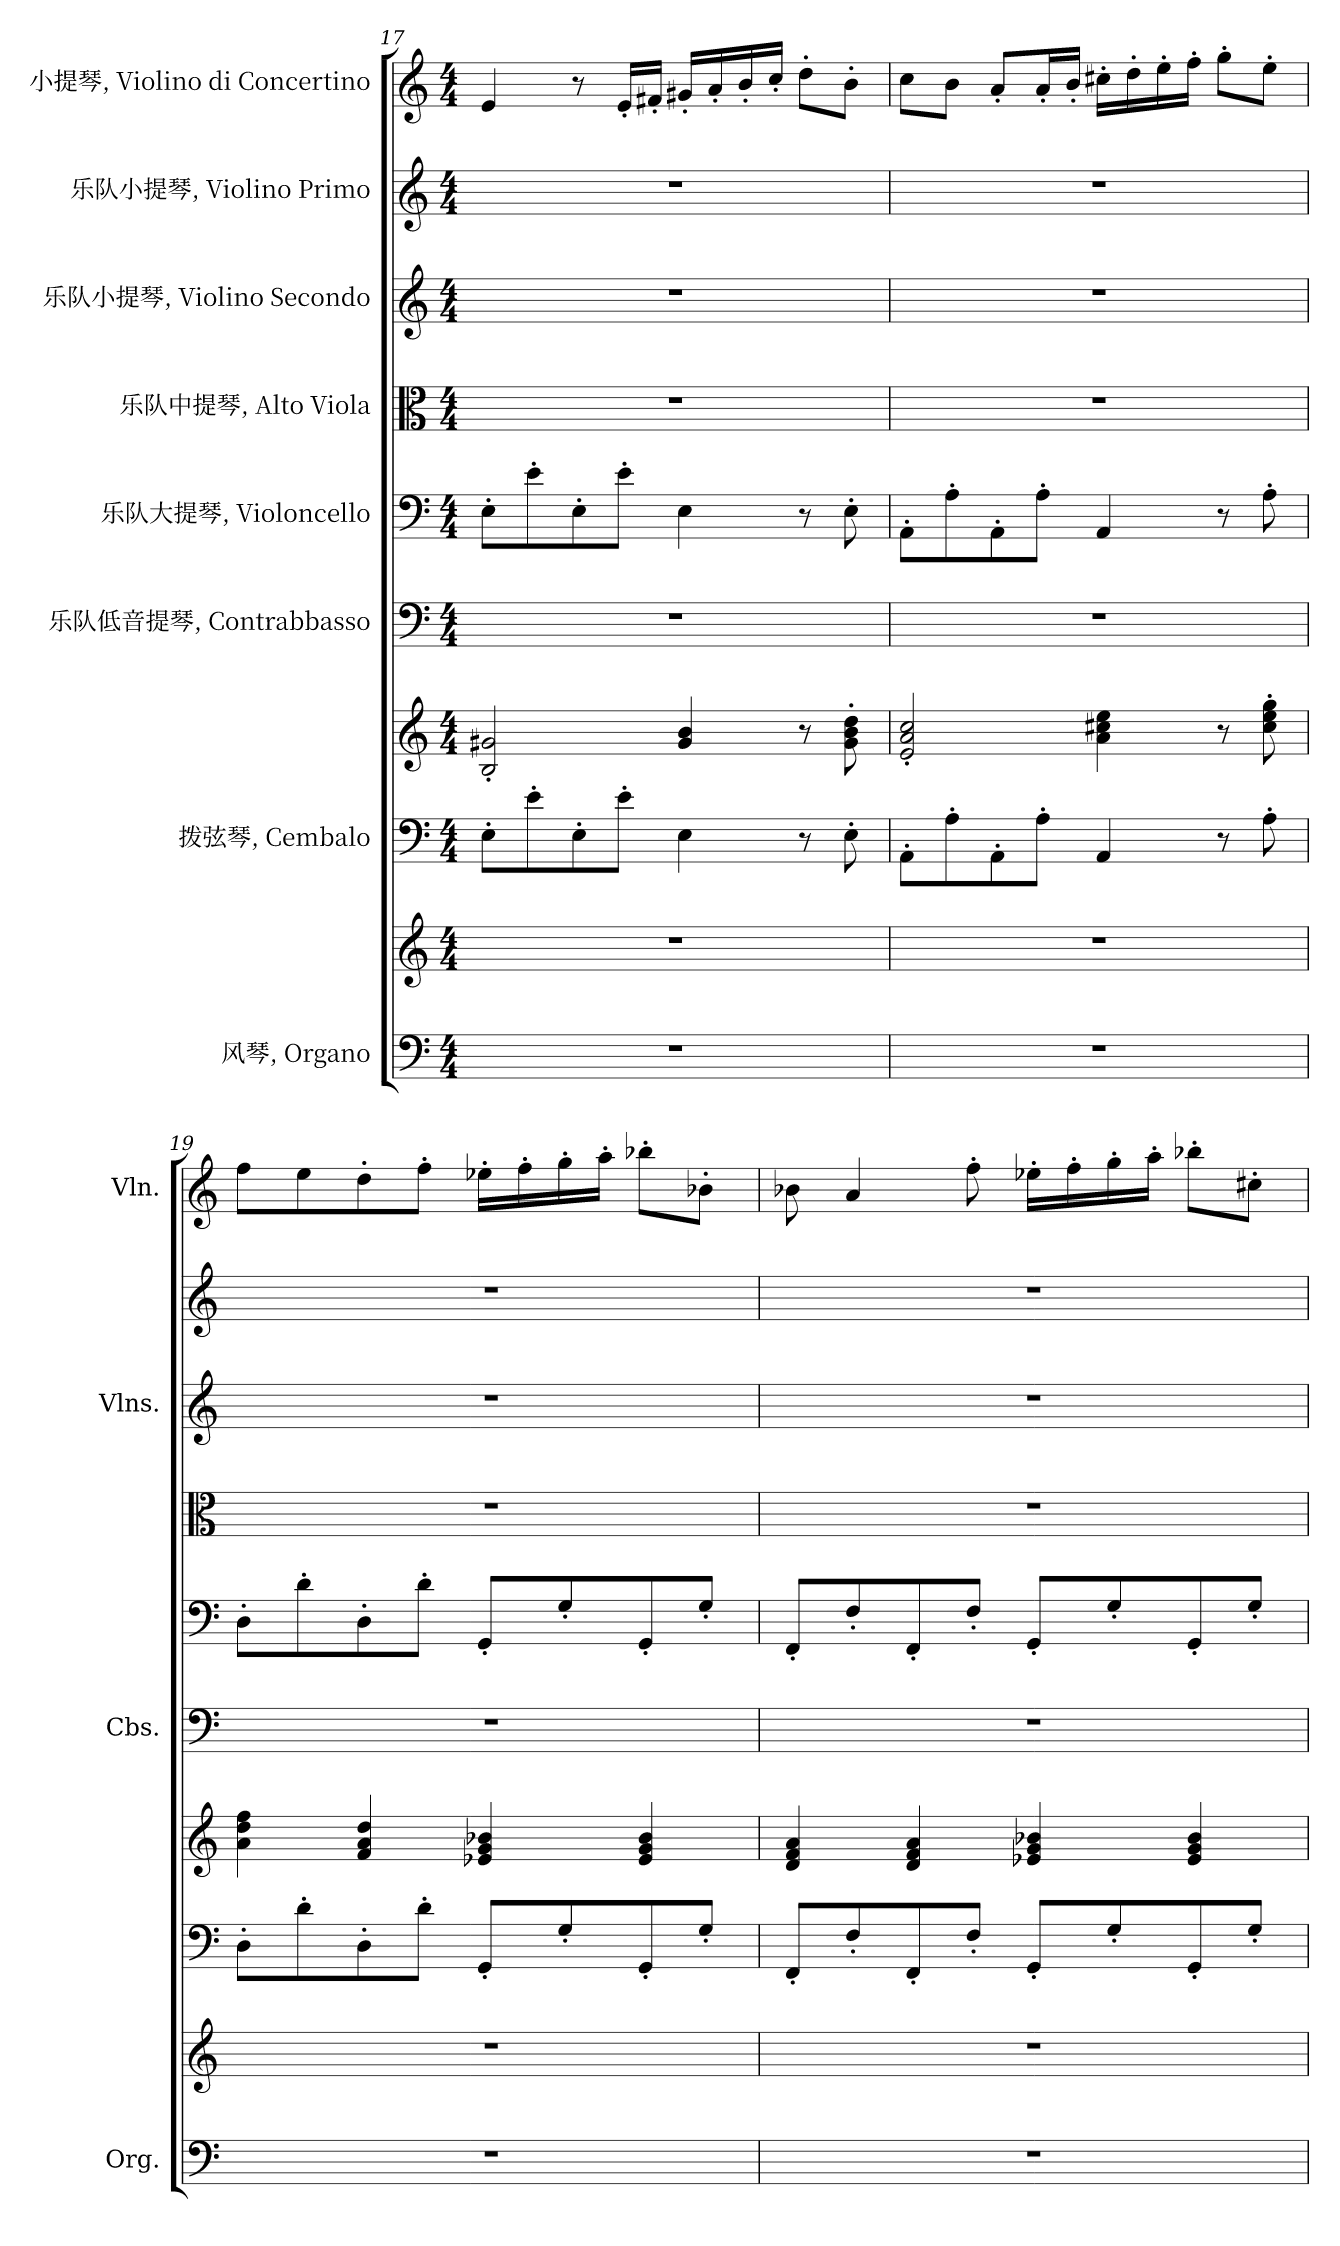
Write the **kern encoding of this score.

**kern	**kern	**kern	**kern	**kern	**kern	**kern	**kern	**kern	**kern
*part8	*part8	*part7	*part7	*part6	*part5	*part4	*part3	*part2	*part1
*staff10	*staff9	*staff8	*staff7	*staff6	*staff5	*staff4	*staff3	*staff2	*staff1
*I"风琴, Organo	*	*I"拨弦琴, Cembalo	*	*I"乐队低音提琴, Contrabbasso	*I"乐队大提琴, Violoncello	*I"乐队中提琴, Alto Viola	*I"乐队小提琴, Violino Secondo	*I"乐队小提琴, Violino Primo	*I"小提琴, Violino di Concertino
*I'Org.	*	*	*	*I'Cbs.	*	*	*I'Vlns.	*	*I'Vln.
*clefF4	*clefG2	*clefF4	*clefG2	*clefF4	*clefF4	*clefC3	*clefG2	*clefG2	*clefG2
*	*	*	*	*ITrd7c12	*	*	*	*	*
*k[]	*k[]	*k[]	*k[]	*k[]	*k[]	*k[]	*k[]	*k[]	*k[]
*M4/4	*M4/4	*M4/4	*M4/4	*M4/4	*M4/4	*M4/4	*M4/4	*M4/4	*M4/4
=17	=17	=17	=17	=17	=17	=17	=17	=17	=17
1r	1r	8E'\L	2B/' 2g#X/'	1r	8E'\L	1r	1r	1r	4e/
.	.	8e'\	.	.	8e'\	.	.	.	.
.	.	8E'\	.	.	8E'\	.	.	.	8r
.	.	8e'\J	.	.	8e'\J	.	.	.	16e'/LL
.	.	.	.	.	.	.	.	.	16f#X'/JJ
.	.	4E\	4g#/ 4b/	.	4E\	.	.	.	16g#X'/LL
.	.	.	.	.	.	.	.	.	16a'/
.	.	.	.	.	.	.	.	.	16b'/
.	.	.	.	.	.	.	.	.	16cc'/JJ
.	.	8r	8r	.	8r	.	.	.	8dd'\L
.	.	8E'\	8g#\' 8b\' 8dd\'	.	8E'\	.	.	.	8b'\J
!!LO:PB:g=z
=18	=18	=18	=18	=18	=18	=18	=18	=18	=18
1r	1r	8AA'\L	2e/' 2a/' 2cc/'	1r	8AA'\L	1r	1r	1r	8cc\L
.	.	8A'\	.	.	8A'\	.	.	.	8b\J
.	.	8AA'\	.	.	8AA'\	.	.	.	8a'/L
.	.	8A'\J	.	.	8A'\J	.	.	.	16a'/L
.	.	.	.	.	.	.	.	.	16b'/JJ
.	.	4AA/	4a\ 4cc#X\ 4ee\	.	4AA/	.	.	.	16cc#X'\LL
.	.	.	.	.	.	.	.	.	16dd'\
.	.	.	.	.	.	.	.	.	16ee'\
.	.	.	.	.	.	.	.	.	16ff'\JJ
.	.	8r	8r	.	8r	.	.	.	8gg'\L
.	.	8A'\	8cc#\' 8ee\' 8gg\'	.	8A'\	.	.	.	8ee'\J
=19	=19	=19	=19	=19	=19	=19	=19	=19	=19
1r	1r	8D'\L	4a\ 4dd\ 4ff\	1r	8D'\L	1r	1r	1r	8ff\L
.	.	8d'\	.	.	8d'\	.	.	.	8ee\
.	.	8D'\	4f/ 4a/ 4dd/	.	8D'\	.	.	.	8dd'\
.	.	8d'\J	.	.	8d'\J	.	.	.	8ff'\J
.	.	8GG'/L	4e-X/ 4g/ 4b-X/	.	8GG'/L	.	.	.	16ee-X'\LL
.	.	.	.	.	.	.	.	.	16ff'\
.	.	8G'/	.	.	8G'/	.	.	.	16gg'\
.	.	.	.	.	.	.	.	.	16aa'\JJ
.	.	8GG'/	4e-/ 4g/ 4b-/	.	8GG'/	.	.	.	8bb-X'\L
.	.	8G'/J	.	.	8G'/J	.	.	.	8b-X'\J
=20	=20	=20	=20	=20	=20	=20	=20	=20	=20
1r	1r	8FF'/L	4d/ 4f/ 4a/	1r	8FF'/L	1r	1r	1r	8b-X\
.	.	8F'/	.	.	8F'/	.	.	.	4a/
.	.	8FF'/	4d/ 4f/ 4a/	.	8FF'/	.	.	.	.
.	.	8F'/J	.	.	8F'/J	.	.	.	8ff'\
.	.	8GG'/L	4e-X/ 4g/ 4b-X/	.	8GG'/L	.	.	.	16ee-X'\LL
.	.	.	.	.	.	.	.	.	16ff'\
.	.	8G'/	.	.	8G'/	.	.	.	16gg'\
.	.	.	.	.	.	.	.	.	16aa'\JJ
.	.	8GG'/	4e-/ 4g/ 4b-/	.	8GG'/	.	.	.	8bb-X'\L
.	.	8G'/J	.	.	8G'/J	.	.	.	8cc#X'\J
=	=	=	=	=	=	=	=	=	=
*-	*-	*-	*-	*-	*-	*-	*-	*-	*-
